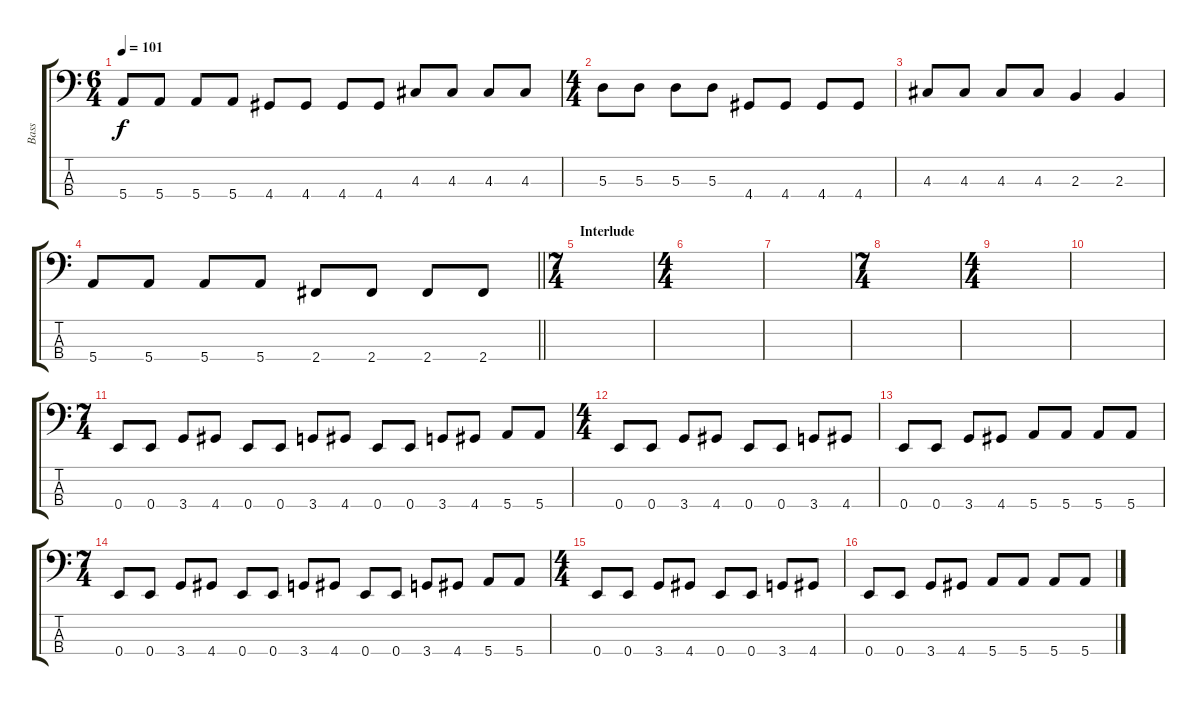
\track ("Bass" "Bass") {instrument electricbassfinger}
\staff {score tabs}
\tuning (G2 D2 A1 E1) {hide}
\ts (6 4)
\tempo 101
\clef f4
\ks c
5.4.8{dy f} 5.4.8 5.4.8 5.4.8 4.4.8 4.4.8 4.4.8 4.4.8 4.3.8 4.3.8 4.3.8 4.3.8 |
\ts (4 4)
5.3.8 5.3.8 5.3.8 5.3.8 4.4.8 4.4.8 4.4.8 4.4.8 |
4.3.8 4.3.8 4.3.8 4.3.8 2.3.4 2.3.4 |
\barLineRight lightlight
5.4.8 5.4.8 5.4.8 5.4.8 2.4.8 2.4.8 2.4.8 2.4.8 |
\ts (7 4)
\section ("" "Interlude")
|
\ts (4 4)
|
|
\ts (7 4)
|
\ts (4 4)
|
|
\ts (7 4)
0.4.8 0.4.8 3.4.8 4.4.8 0.4.8 0.4.8 3.4.8 4.4.8 0.4.8 0.4.8 3.4.8 4.4.8 5.4.8 5.4.8 |
\ts (4 4)
0.4.8 0.4.8 3.4.8 4.4.8 0.4.8 0.4.8 3.4.8 4.4.8 |
0.4.8 0.4.8 3.4.8 4.4.8 5.4.8 5.4.8 5.4.8 5.4.8 |
\ts (7 4)
0.4.8 0.4.8 3.4.8 4.4.8 0.4.8 0.4.8 3.4.8 4.4.8 0.4.8 0.4.8 3.4.8 4.4.8 5.4.8 5.4.8 |
\ts (4 4)
0.4.8 0.4.8 3.4.8 4.4.8 0.4.8 0.4.8 3.4.8 4.4.8 |
0.4.8 0.4.8 3.4.8 4.4.8 5.4.8 5.4.8 5.4.8 5.4.8
